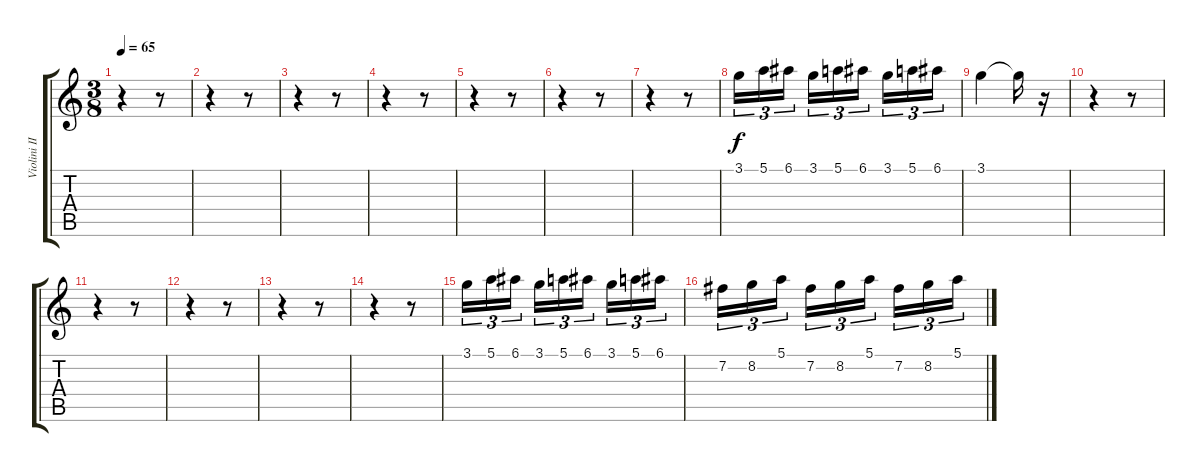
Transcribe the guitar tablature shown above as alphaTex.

\track ("Violini II" "Violini II") {instrument distortionguitar}
\staff {score tabs}
\tuning (E4 B3 G3 D3 A2 E2) {hide}
\ts (3 8)
\tempo 65
\clef g2
\ks c
r.4{dy f} r.8 |
r.4 r.8 |
r.4 r.8 |
r.4 r.8 |
r.4 r.8 |
r.4 r.8 |
r.4 r.8 |
3.1.16{tu (3 2)} 5.1.16{tu (3 2)} 6.1.16{tu (3 2)} 3.1.16{tu (3 2)} 5.1.16{tu (3 2)} 6.1.16{tu (3 2)} 3.1.16{tu (3 2)} 5.1.16{tu (3 2)} 6.1.16{tu (3 2)} |
3.1.4 3.1{t}.16 r.16 |
r.4 r.8 |
r.4 r.8 |
r.4 r.8 |
r.4 r.8 |
r.4 r.8 |
3.1.16{tu (3 2)} 5.1.16{tu (3 2)} 6.1.16{tu (3 2)} 3.1.16{tu (3 2)} 5.1.16{tu (3 2)} 6.1.16{tu (3 2)} 3.1.16{tu (3 2)} 5.1.16{tu (3 2)} 6.1.16{tu (3 2)} |
7.2.16{tu (3 2)} 8.2.16{tu (3 2)} 5.1.16{tu (3 2)} 7.2.16{tu (3 2)} 8.2.16{tu (3 2)} 5.1.16{tu (3 2)} 7.2.16{tu (3 2)} 8.2.16{tu (3 2)} 5.1.16{tu (3 2)}
